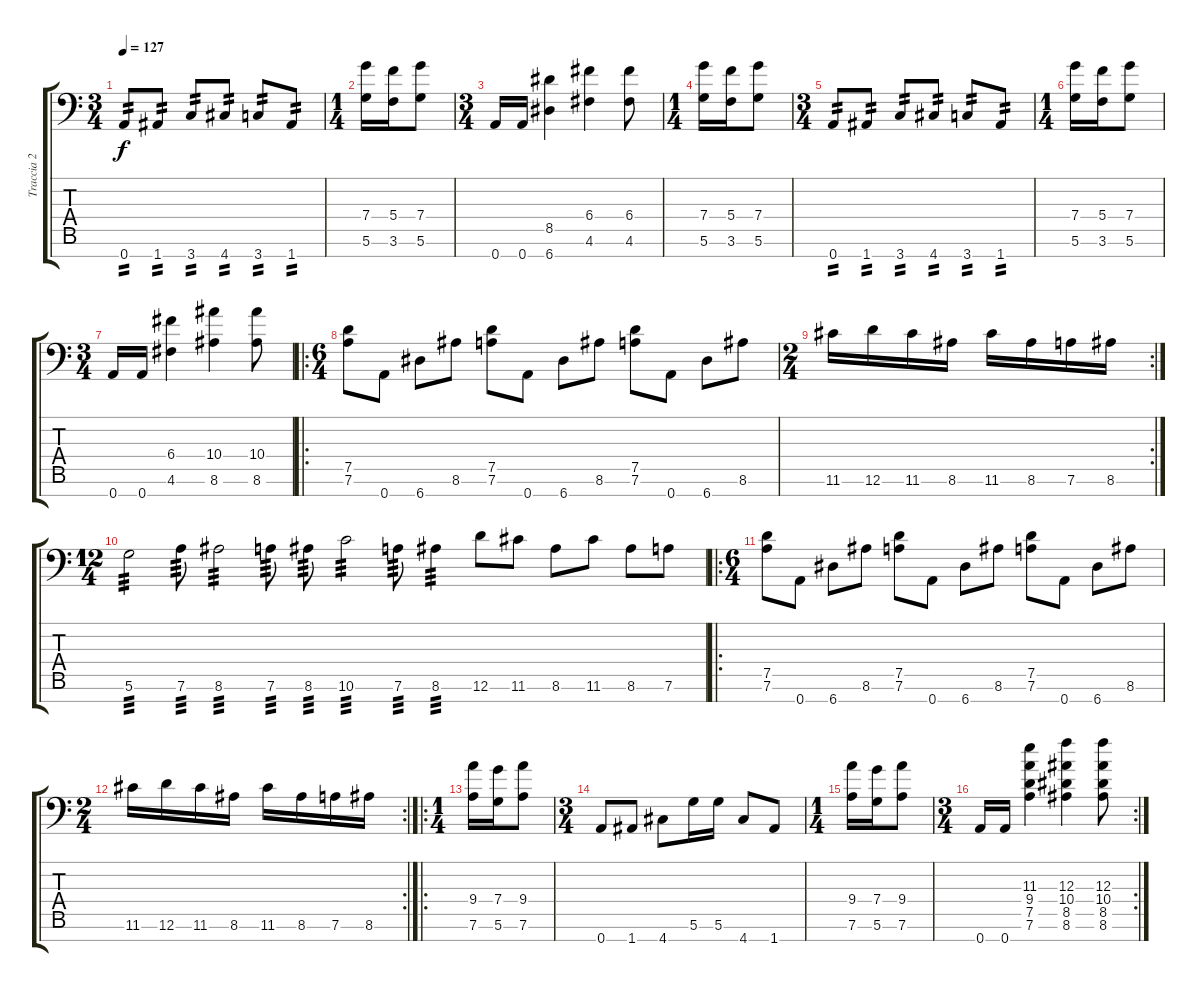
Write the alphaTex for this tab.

\track ("Traccia 2" "Traccia 2") {instrument distortionguitar}
\staff {score tabs}
\tuning (D4 A3 F3 C3 G2 D2 A1) {hide}
\ts (3 4)
\tempo 127
\clef f4
\ks c
0.7.8{tp 2 dy f} 1.7.8{tp 2} 3.7.8{tp 2} 4.7.8{tp 2} 3.7.8{tp 2} 1.7.8{tp 2} |
\ts (1 4)
(7.4 5.6).16 (5.4 3.6).16 (7.4 5.6).8 |
\ts (3 4)
0.7.16 0.7.16 (8.5 6.7).4 (6.4 4.6).4 (6.4 4.6).8 |
\ts (1 4)
(7.4 5.6).16 (5.4 3.6).16 (7.4 5.6).8 |
\ts (3 4)
0.7.8{tp 2} 1.7.8{tp 2} 3.7.8{tp 2} 4.7.8{tp 2} 3.7.8{tp 2} 1.7.8{tp 2} |
\ts (1 4)
(7.4 5.6).16 (5.4 3.6).16 (7.4 5.6).8 |
\ts (3 4)
0.7.16 0.7.16 (6.4 4.6).4 (10.4 8.6).4 (10.4 8.6).8 |
\ro
\ts (6 4)
(7.5 7.6).8 0.7.8 6.7.8 8.6.8 (7.5 7.6).8 0.7.8 6.7.8 8.6.8 (7.5 7.6).8 0.7.8 6.7.8 8.6.8 |
\rc 2
\ts (2 4)
11.6.16 12.6.16 11.6.16 8.6.16 11.6.16 8.6.16 7.6.16 8.6.16 |
\ts (12 4)
5.6.2{tp 3} 7.6.8{tp 3} 8.6.2{tp 3} 7.6.8{tp 3} 8.6.8{tp 3} 10.6.2{tp 3} 7.6.8{tp 3} 8.6.4{tp 3} 12.6.8 11.6.8 8.6.8 11.6.8 8.6.8 7.6.8 |
\ro
\ts (6 4)
(7.5 7.6).8 0.7.8 6.7.8 8.6.8 (7.5 7.6).8 0.7.8 6.7.8 8.6.8 (7.5 7.6).8 0.7.8 6.7.8 8.6.8 |
\rc 2
\ts (2 4)
11.6.16 12.6.16 11.6.16 8.6.16 11.6.16 8.6.16 7.6.16 8.6.16 |
\ro
\ts (1 4)
(9.4 7.6).16 (7.4 5.6).16 (9.4 7.6).8 |
\ts (3 4)
0.7.8 1.7.8 4.7.8 5.6.16 5.6.16 4.7.8 1.7.8 |
\ts (1 4)
(9.4 7.6).16 (7.4 5.6).16 (9.4 7.6).8 |
\rc 2
\ts (3 4)
0.7.16 0.7.16 (11.3 9.4 7.5 7.6).4 (12.3 10.4 8.5 8.6).4 (12.3 10.4 8.5 8.6).8
